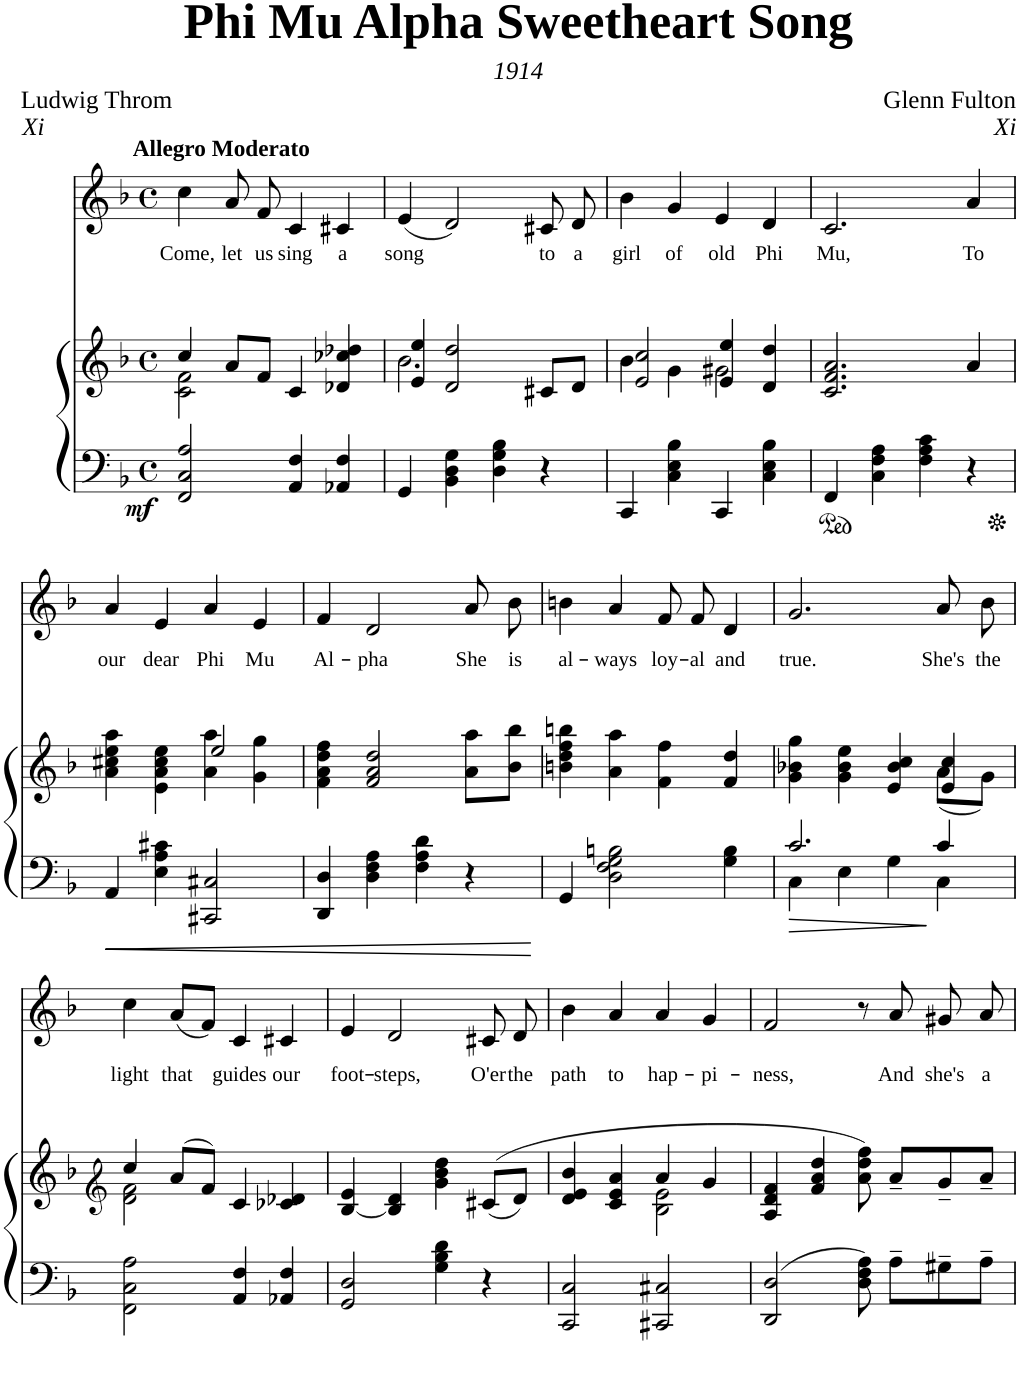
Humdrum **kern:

**kern	**dynam	**kern	**kern	**text
*part3	*part3	*part2	*part1	*part1
*staff3	*staff3	*staff2	*staff1	*staff1
*I"Piano	*	*I"Piano	*I"Piano	*
*I'Pno	*	*I'Pno	*I'Pno	*
*clefF4	*	*clefG2	*clefG2	*
*k[b-]	*	*k[b-]	*k[b-]	*
*M4/4	*	*M4/4	*M4/4	*
*met(c)	*	*met(c)	*met(c)	*
=1	=1	=1	=1	=1
*	*	*^	*	*
!	!	!	!	!LO:TX:a:B:t=Allegro Moderato	!
!	!LO:DY:b	!	!	!	!LO:LY:b
2FF/ 2C/ 2A/	mf	4cc/	2c\ 2f\	4cc\	Come,
!	!	!	!	!	!LO:LY:b
.	.	8a/L	.	8a/	let
!	!	!	!	!	!LO:LY:b
.	.	8f/J	.	8f/	us
!	!	!	!	!	!LO:LY:b
4AA/ 4F/	.	4c/	2ryy	4c/	sing
!	!	!	!	!	!LO:LY:b
4AA-X/ 4F/	.	4d-X/ 4cc-X/ 4dd-X/	.	4c#X/	a
=2	=2	=2	=2	=2	=2
!	!	!	!	!	!LO:LY:b
4GG/	.	4e/ 4ee/	2.b-\	(4e/	song
4BB-\ 4D\ 4G\	.	2d/ 2dd/	.	2d/)	.
4D\ 4G\ 4B-\	.	.	.	.	.
!	!	!	!	!	!LO:LY:b
4r	.	8c#X/L	4ryy	8c#X/	to
!	!	!	!	!	!LO:LY:b
.	.	8d/J	.	8d/	a
=3	=3	=3	=3	=3	=3
!	!	!	!	!	!LO:LY:b
4CC/	.	2e/ 2cc/	4b-\	4b-\	girl
!	!	!	!	!	!LO:LY:b
4C\ 4E\ 4B-\	.	.	4g\	4g/	of
!	!	!	!	!	!LO:LY:b
4CC/	.	4e/ 4ee/	2g#X\	4e/	old
!	!	!	!	!	!LO:LY:b
4C\ 4E\ 4B-\	.	4d/ 4dd/	.	4d/	Phi
*	*	*v	*v	*	*
=4	=4	=4	=4	=4
*ped	*	*	*	*
!	!	!	!	!LO:LY:b
4FF/	.	2.c/ 2.f/ 2.a/	2.c/	Mu,
4C\ 4F\ 4A\	.	.	.	.
4F\ 4A\ 4c\	.	.	.	.
!	!	!	!	!LO:LY:b
4r	.	4a/	4a/	To
!!LO:LB:g=z
=5	=5	=5	=5	=5
*Xped	*	*	*	*
!	!LO:HP:b	!	!	!LO:LY:b
*	*	*^	*	*
4AA/	<	4a\ 4cc#X\ 4ee\ 4aa\	2ryy	4a/	our
!	!	!	!	!	!LO:LY:b
4E\ 4A\ 4c#X\	.	4e\ 4a\ 4cc#\ 4ee\	.	4e/	dear
!	!	!	!	!	!LO:LY:b
2CC#X/ 2C#X/	.	2ee/	4a\ 4aa\	4a/	Phi
!	!	!	!	!	!LO:LY:b
.	.	.	4g\ 4gg\	4e/	Mu
=6	=6	=6	=6	=6	=6
!	!	!	!	!	!LO:LY:b
*	*	*v	*v	*	*
4DD/ 4D/	.	4f\ 4a\ 4dd\ 4ff\	4f/	Al-
!	!	!	!	!LO:LY:b
4D\ 4F\ 4A\	.	2f/ 2a/ 2dd/	2d/	-pha
4F\ 4A\ 4d\	.	.	.	.
!	!	!	!	!LO:LY:b
4r	.	8a\ 8aa\L	8a/	She
!	!	!	!	!LO:LY:b
.	.	8b-\ 8bb-\J	8b-\	is
.	[	.	.	.
=7	=7	=7	=7	=7
!	!	!	!	!LO:LY:b
4GG/	.	4bn\ 4dd\ 4ff\ 4bbn\	4bn\	al-
!	!	!	!	!LO:LY:b
2D\ 2F\ 2G\ 2Bn\	.	4a\ 4aa\	4a/	-ways
!	!	!	!	!LO:LY:b
.	.	4f\ 4ff\	8f/	loy-
!	!	!	!	!LO:LY:b
.	.	.	8f/	-al
!	!	!	!	!LO:LY:b
4G\ 4B\	.	4f/ 4dd/	4d/	and
=8	=8	=8	=8	=8
!	!LO:HP:b	!	!	!LO:LY:b
*^	*	*^	*	*
2.c/	4C\	>	4g\ 4b-X\ 4gg\	2.ryy	2.g/	true.
.	4E\	.	4g\ 4b-\ 4ee\	.	.	.
.	4G\	.	4e/ 4b-/ 4cc/	.	.	.
!	!	!	!	!	!	!LO:LY:b
4c/	4C\	]	4e/ 4cc/	(8a\L	8a/	She's
!	!	!	!	!	!	!LO:LY:b
.	.	.	.	8g\J)	8b-\	the
*v	*v	*	*	*	*	*
!!LO:LB:g=z
=9	=9	=9	=9	=9	=9
*	*	*clefG1	*	*	*
!	!	!	!	!	!LO:LY:b
2FF\ 2C\ 2A\	.	4ee/	2f\ 2a\	4cc\	light
!	!	!	!	!	!LO:LY:b
.	.	(8cc/L	.	(8a/L	that
.	.	8a/J)	.	8f/J)	.
!	!	!	!	!	!LO:LY:b
4AA/ 4F/	.	4e/	2ryy	4c/	guides
!	!	!	!	!	!LO:LY:b
4AA-X/ 4F/	.	4e-X/ 4f-X/	.	4c#X/	our
*	*	*v	*v	*	*
=10	=10	=10	=10	=10
!	!	!	!	!LO:LY:b
2GG/ 2D/	.	[4d/ 4g/	4e/	foot-
!	!	!	!	!LO:LY:b
.	.	4d/] 4f/	2d/	-steps,
4G\ 4B-\ 4d\	.	4b-\ 4dd\ 4ff\	.	.
!	!	!	!	!LO:LY:b
4r	.	((8e#X/L	8c#X/	O'er
!	!	!	!	!LO:LY:b
.	.	8f/J)	8d/	the
=11	=11	=11	=11	=11
*	*	*^	*	*
!	!	!	!	!	!LO:LY:b
2CC/ 2C/	.	4f/ 4g/ 4dd/	2ryy	4b-\	path
!	!	!	!	!	!LO:LY:b
.	.	4e/ 4g/ 4cc/	.	4a/	to
!	!	!	!	!	!LO:LY:b
2CC#X/ 2C#X/	.	4cc/	2d\ 2g\	4a/	hap-
!	!	!	!	!	!LO:LY:b
.	.	4b-/	.	4g/	-pi-
*	*	*v	*v	*	*
=12	=12	=12	=12	=12
!	!	!	!	!LO:LY:b
(2DD/ 2D/	.	4c/ 4f/ 4a/	2f/	-ness,
.	.	4a/ 4cc/ 4ff/	.	.
8D\ 8F\ 8A\)	.	8cc\ 8ff\ 8aa\)	8r	.
!	!	!	!	!LO:LY:b
8A~\L	.	8cc~/L	8a/	And
!	!	!	!	!LO:LY:b
8G#X~\	.	8b-~/	8g#X/	she's
!	!	!	!	!LO:LY:b
8A~\J	.	8cc~/J	8a/	a
=	=	=	=	=
*-	*-	*-	*-	*-
